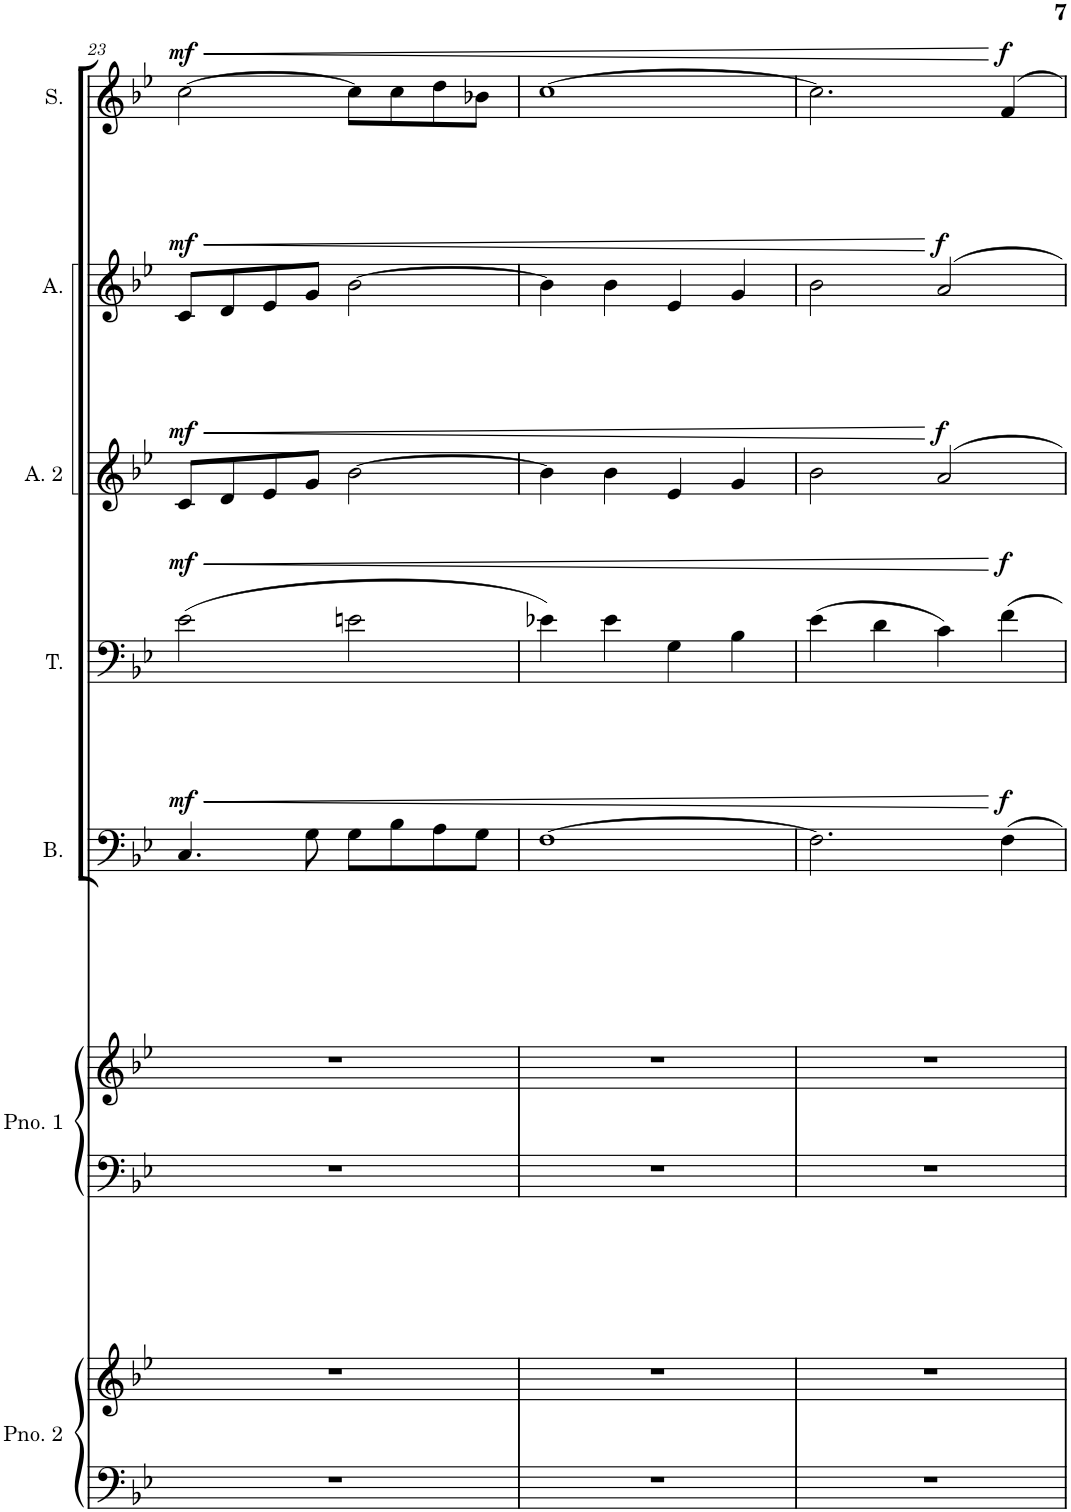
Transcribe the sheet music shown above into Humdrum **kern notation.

**kern	**kern	**kern	**kern	**kern	**dynam	**kern	**dynam	**kern	**dynam	**kern	**dynam	**kern	**dynam
*part7	*part7	*part6	*part6	*part5	*part5	*part4	*part4	*part3	*part3	*part2	*part2	*part1	*part1
*staff9	*staff8	*staff7	*staff6	*staff5	*staff5	*staff4	*staff4	*staff3	*staff3	*staff2	*staff2	*staff1	*staff1
*I"Piano 2	*	*I"Piano 1	*	*I"Bass	*	*I"Tenor	*	*I"Alto 2	*	*I"Alto	*	*I"Soprano	*
*I'Pno. 2	*	*I'Pno. 1	*	*I'B.	*	*I'T.	*	*I'A. 2	*	*I'A.	*	*I'S.	*
!!LO:PB:g=z
*clefF4	*clefG2	*clefF4	*clefG2	*clefF4	*	*clefF4	*	*clefG2	*	*clefG2	*	*clefG2	*
*k[b-e-]	*k[b-e-]	*k[b-e-]	*k[b-e-]	*k[b-e-]	*	*k[b-e-]	*	*k[b-e-]	*	*k[b-e-]	*	*k[b-e-]	*
*M4/4	*M4/4	*M4/4	*M4/4	*M4/4	*	*M4/4	*	*M4/4	*	*M4/4	*	*M4/4	*
=23	=23	=23	=23	=23	=23	=23	=23	=23	=23	=23	=23	=23	=23
!	!	!	!	!	!LO:DY:a	!	!LO:DY:a	!	!LO:DY:a	!	!LO:HP:b	!	!LO:HP:b
!	!	!	!	!	!	!	!	!	!	!	!LO:DY:n=1:a	!	!LO:DY:n=1:a
1r	1r	1r	1r	4.C/	mf	(2e-\	mf	8c/L	mf	8c/L	< mf	[2cc\	< mf
.	.	.	.	.	.	.	.	8d/	.	8d/	.	.	.
.	.	.	.	.	.	.	.	8e-/	.	8e-/	.	.	.
.	.	.	.	8G\	.	.	.	8g/J	.	8g/J	.	.	.
.	.	.	.	8G\L	.	2en\	.	[2b-\	.	[2b-\	.	8cc\L]	.
.	.	.	.	8B-\	.	.	.	.	.	.	.	8cc\	.
.	.	.	.	8A\	.	.	.	.	.	.	.	8dd\	.
.	.	.	.	8G\J	.	.	.	.	.	.	.	8b-X\J	.
=24	=24	=24	=24	=24	=24	=24	=24	=24	=24	=24	=24	=24	=24
1r	1r	1r	1r	[1F	.	4e-X\)	.	4b-\]	.	4b-\]	.	[1cc	.
.	.	.	.	.	.	4e-\	.	4b-\	.	4b-\	.	.	.
.	.	.	.	.	.	4G\	.	4e-/	.	4e-/	.	.	.
.	.	.	.	.	.	4B-\	.	4g/	.	4g/	.	.	.
=25	=25	=25	=25	=25	=25	=25	=25	=25	=25	=25	=25	=25	=25
1r	1r	1r	1r	2.F\]	.	(4e-\	.	2b-\	.	2b-\	.	2.cc\]	.
.	.	.	.	.	.	4d\	.	.	.	.	.	.	.
!	!	!	!	!	!	!	!	!	!LO:DY:a	!	!LO:DY:n=1:a	!	!
.	.	.	.	.	.	4c\)	.	2a/	f	2a/	[ f	.	.
!	!	!	!	!	!LO:DY:a	!	!LO:DY:a	!	!	!	!	!	!LO:DY:n=1:a
.	.	.	.	4F\	f	4f\	f	.	.	.	.	4f/	[ f
=	=	=	=	=	=	=	=	=	=	=	=	=	=
*-	*-	*-	*-	*-	*-	*-	*-	*-	*-	*-	*-	*-	*-
